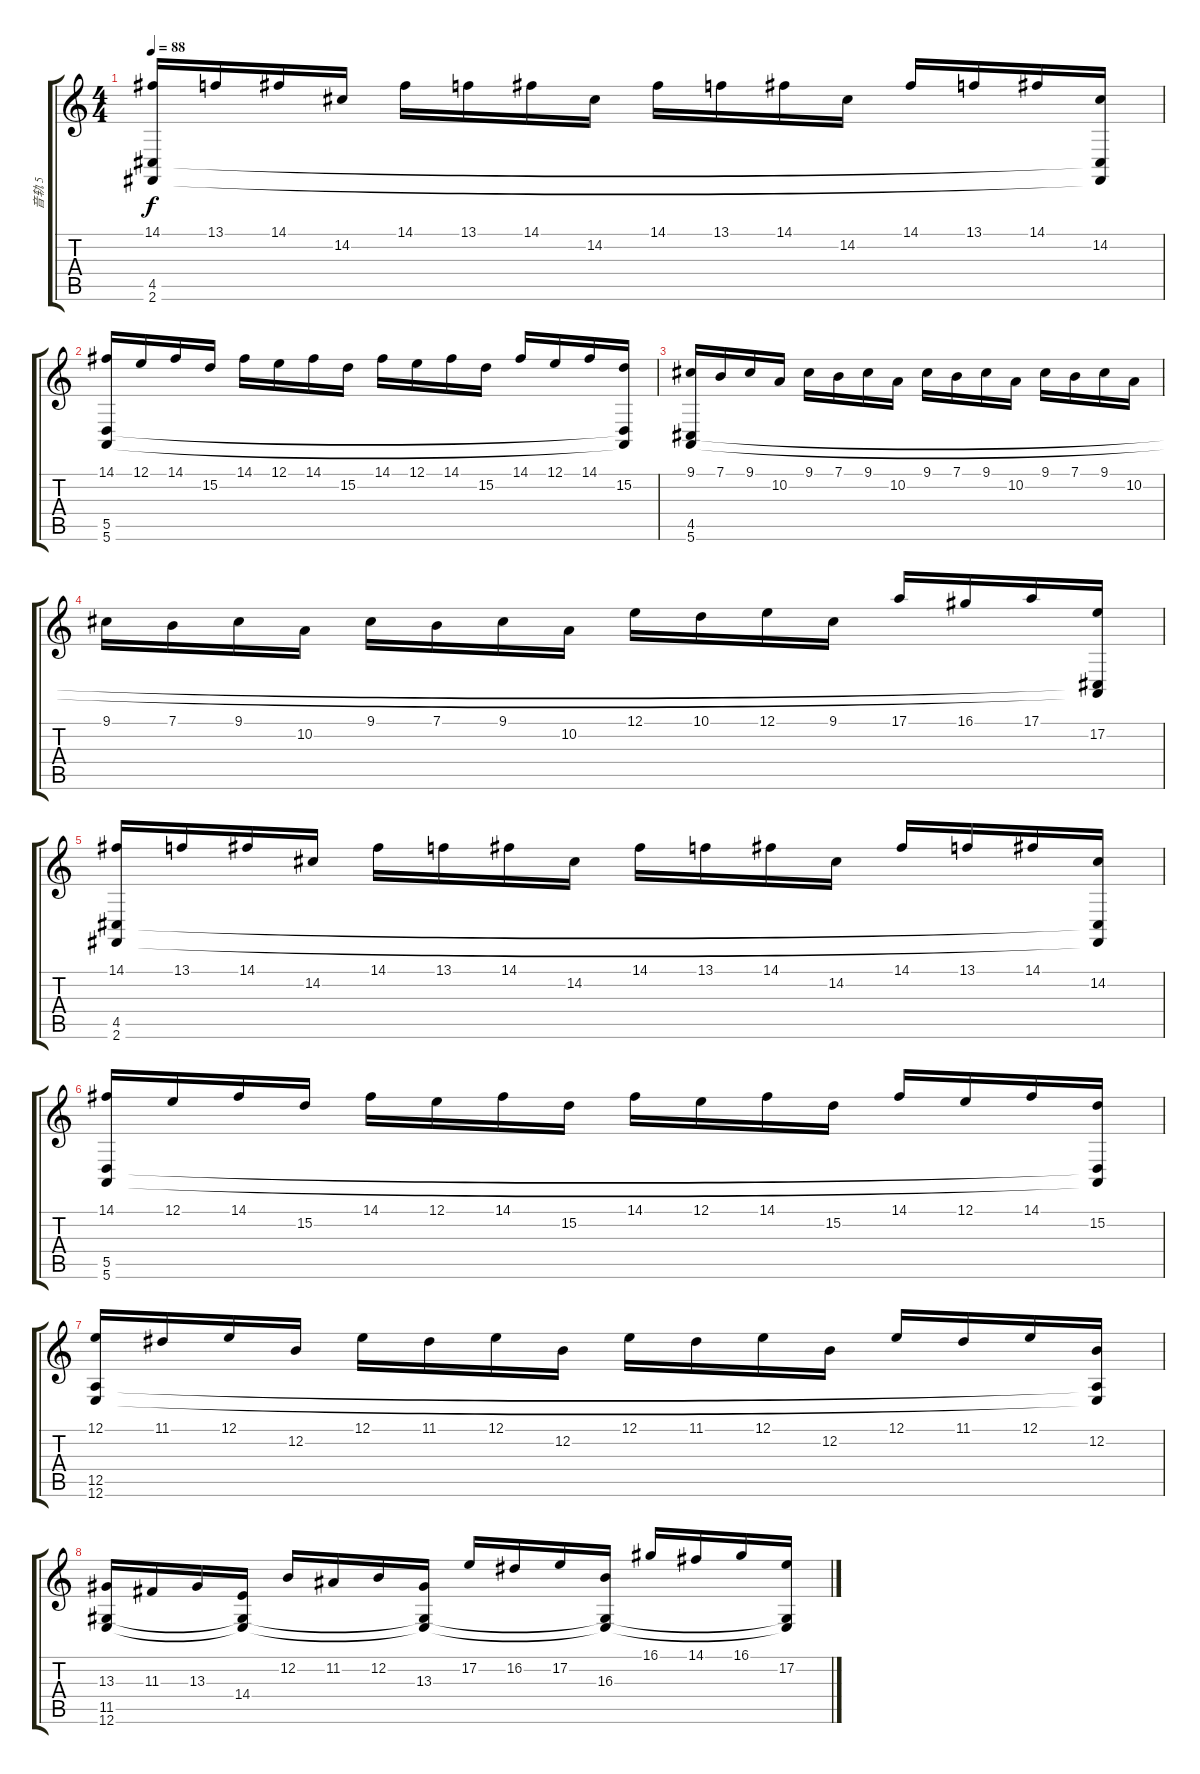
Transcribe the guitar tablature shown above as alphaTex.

\track ("音轨 5" "音轨 5") {instrument stringensemble2}
\staff {score tabs}
\tuning (E4 B3 G3 D3 A2 E2) {hide}
\ts (4 4)
\tempo 88
\clef g2
\ks c
(14.1 4.5 2.6).16{dy f} 13.1.16 14.1.16 14.2.16 14.1.16 13.1.16 14.1.16 14.2.16 14.1.16 13.1.16 14.1.16 14.2.16 14.1.16 13.1.16 14.1.16 (14.2 4.5{t} 2.6{t}).16 |
(14.1 5.5 5.6).16 12.1.16 14.1.16 15.2.16 14.1.16 12.1.16 14.1.16 15.2.16 14.1.16 12.1.16 14.1.16 15.2.16 14.1.16 12.1.16 14.1.16 (15.2 5.5{t} 5.6{t}).16 |
(9.1 4.5 5.6).16 7.1.16 9.1.16 10.2.16 9.1.16 7.1.16 9.1.16 10.2.16 9.1.16 7.1.16 9.1.16 10.2.16 9.1.16 7.1.16 9.1.16 10.2.16 |
9.1.16 7.1.16 9.1.16 10.2.16 9.1.16 7.1.16 9.1.16 10.2.16 12.1.16 10.1.16 12.1.16 9.1.16 17.1.16 16.1.16 17.1.16 (17.2 4.5{t} 5.6{t}).16 |
(14.1 4.5 2.6).16 13.1.16 14.1.16 14.2.16 14.1.16 13.1.16 14.1.16 14.2.16 14.1.16 13.1.16 14.1.16 14.2.16 14.1.16 13.1.16 14.1.16 (14.2 4.5{t} 2.6{t}).16 |
(14.1 5.5 5.6).16 12.1.16 14.1.16 15.2.16 14.1.16 12.1.16 14.1.16 15.2.16 14.1.16 12.1.16 14.1.16 15.2.16 14.1.16 12.1.16 14.1.16 (15.2 5.5{t} 5.6{t}).16 |
(12.1 12.5 12.6).16 11.1.16 12.1.16 12.2.16 12.1.16 11.1.16 12.1.16 12.2.16 12.1.16 11.1.16 12.1.16 12.2.16 12.1.16 11.1.16 12.1.16 (12.2 12.5{t} 12.6{t}).16 |
(13.3 11.5 12.6).16 11.3.16 13.3.16 (14.4 11.5{t} 12.6{t}).16 12.2.16 11.2.16 12.2.16 (13.3 11.5{t} 12.6{t}).16 17.2.16 16.2.16 17.2.16 (16.3 11.5{t} 12.6{t}).16 16.1.16 14.1.16 16.1.16 (17.2 11.5{t} 12.6{t}).16
